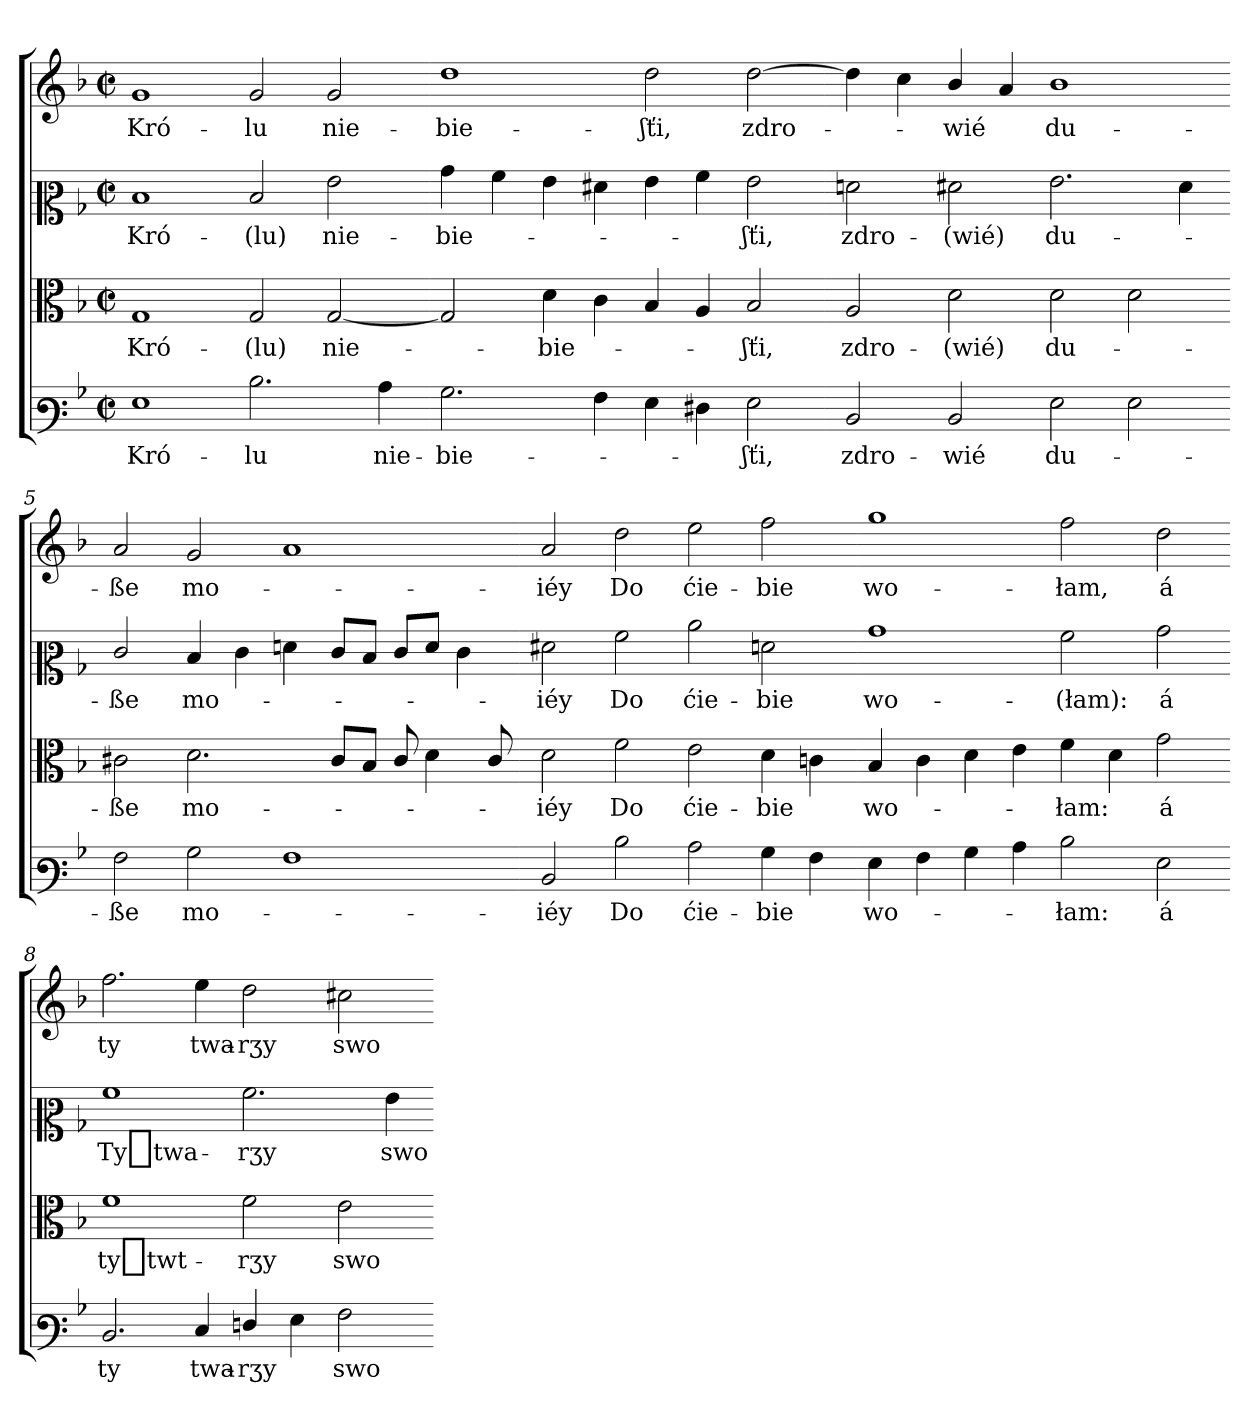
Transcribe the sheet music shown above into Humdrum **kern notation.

**kern	**text	**kern	**text	**kern	**text	**kern	**text
*part4	*part4	*part3	*part3	*part2	*part2	*part1	*part1
*staff4	*staff4	*staff3	*staff3	*staff2	*staff2	*staff1	*staff1
*clefF3	*	*clefC3	*	*clefC2	*	*clefG2	*
*k[b-]	*	*k[b-]	*	*k[b-]	*	*k[b-]	*
*M4/2	*	*M4/2	*	*M4/2	*	*M4/2	*
*met(c|)	*	*met(c|)	*	*met(c|)	*	*met(c|)	*
=	=	=	=	=	=	=	=
1G	Kró-	1G	Kró-	1d	Kró-	1g	Kró-
2.d	-lu	2G	-(lu)	2d	-(lu)	2g	-lu
.	.	[2G	nie-	2g	nie-	2g	nie-
4c	nie-	.	.	.	.	.	.
=3-	=3-	=3-	=3-	=3-	=3-	=3-	=3-
2.B-	-bie-	2G]	.	4b-	-bie-	1dd	-bie-
.	.	.	.	4a	.	.	.
.	.	4d	-bie-	4g	.	.	.
4A	.	4c	.	4f#X	.	.	.
4G	.	4B-	.	4g	.	2dd	-ʃťi,
4F#X	.	4A	.	4a	.	.	.
2G	-ʃťi,	2B-	-ʃťi,	2g	-ʃťi,	[2dd	zdro-
=4-	=4-	=4-	=4-	=4-	=4-	=4-	=4-
2D	zdro-	2A	zdro-	2fn	zdro-	4dd]	.
.	.	.	.	.	.	4cc	.
2D	-wié	2d	-(wié)	2f#X	-(wié)	4b-/	-wié
.	.	.	.	.	.	4a/	.
2G	du-	2d	du-	2.g	du-	1b-	du-
2G	.	2d	.	.	.	.	.
.	.	.	.	4f#	.	.	.
=5-	=5-	=5-	=5-	=5-	=5-	=5-	=5-
2A	-ße	2c#X	-ße	2e/	-ße	2a	-ße
2B-	mo-	2.d	mo-	4d	mo-	2g	mo-
.	.	.	.	4e	.	.	.
1A	.	.	.	4fn	.	1a	.
.	.	8c#L	.	8e/L	.	.	.
.	.	8B-J	.	8d/J	.	.	.
.	.	8c#/	.	8e/L	.	.	.
.	.	4d\	.	8fJ	.	.	.
.	.	.	.	4e	.	.	.
.	.	8c#/	.	.	.	.	.
=6-	=6-	=6-	=6-	=6-	=6-	=6-	=6-
2D	-iéy	2d	-iéy	2f#X	-iéy	2a	-iéy
2d	Do	2f	Do	2a	Do	2dd	Do
2c	ćie-	2e	ćie-	2cc	ćie-	2ee	ćie-
4B-	-bie	4d	-bie	2fn	-bie	2ff	-bie
4A	.	4cn	.	.	.	.	.
=7-	=7-	=7-	=7-	=7-	=7-	=7-	=7-
4G	wo-	4B-/	wo-	1b-	wo-	1gg	wo-
4A	.	4c	.	.	.	.	.
4B-	.	4d\	.	.	.	.	.
4c	.	4e\	.	.	.	.	.
2d	-łam:	4f\	-łam:	2a	-(łam):	2ff	-łam,
.	.	4d\	.	.	.	.	.
2G	á	2g	á	2b-	á	2dd	á
=8-	=8-	=8-	=8-	=8-	=8-	=8-	=8-
2.D	ty	1f	ty_twt-	1a	Ty_twa-	2.ff	ty
4E	twa-	.	.	.	.	4ee	twa-
4Fn/	-rӡy	2f	-rӡy	2.a	-rӡy	2dd	-rӡy
4G\	.	.	.	.	.	.	.
2A	swo-	2e	swo-	.	.	2cc#X	swo-
.	.	.	.	4g	swo-	.	.
=-	=-	=-	=-	=-	=-	=-	=-
*-	*-	*-	*-	*-	*-	*-	*-
